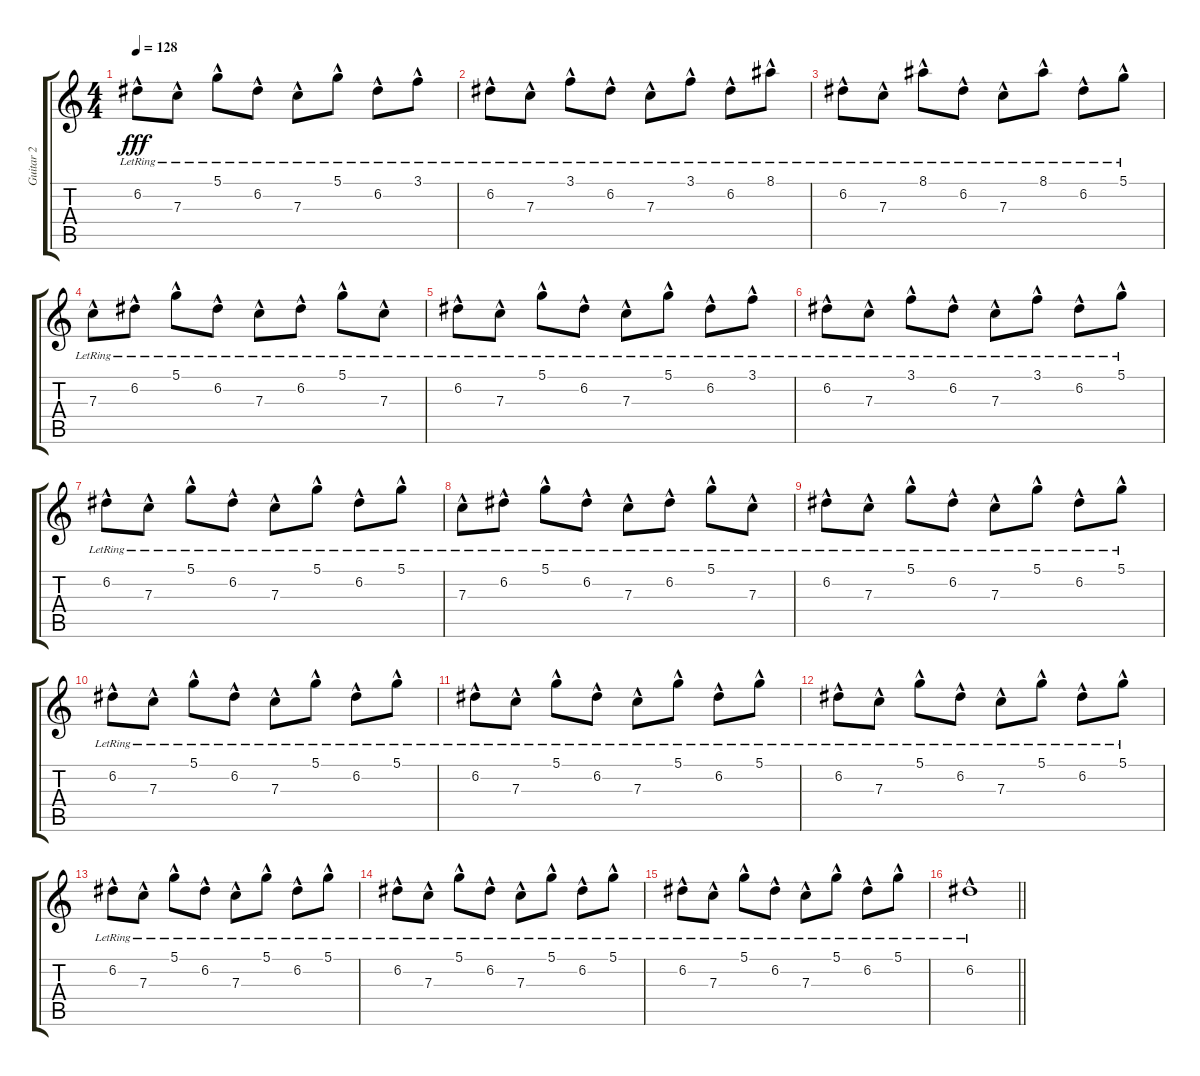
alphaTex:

\track ("Guitar 2" "Guitar 2") {instrument electricguitarjazz}
\staff {score tabs}
\tuning (D4 A3 F3 C3 G2 C2) {hide}
\ts (4 4)
\tempo 128
\clef g2
\ks c
6.2{hac lr}.8{dy fff} 7.3{hac lr}.8 5.1{hac lr}.8 6.2{hac lr}.8 7.3{hac lr}.8 5.1{hac lr}.8 6.2{hac lr}.8 3.1{hac lr}.8 |
6.2{hac lr}.8 7.3{hac lr}.8 3.1{hac lr}.8 6.2{hac lr}.8 7.3{hac lr}.8 3.1{hac lr}.8 6.2{hac lr}.8 8.1{hac lr}.8 |
6.2{hac lr}.8 7.3{hac lr}.8 8.1{hac lr}.8 6.2{hac lr}.8 7.3{hac lr}.8 8.1{hac lr}.8 6.2{hac lr}.8 5.1{hac lr}.8 |
7.3{hac lr}.8 6.2{hac lr}.8 5.1{hac lr}.8 6.2{hac lr}.8 7.3{hac lr}.8 6.2{hac lr}.8 5.1{hac lr}.8 7.3{hac lr}.8 |
6.2{hac lr}.8 7.3{hac lr}.8 5.1{hac lr}.8 6.2{hac lr}.8 7.3{hac lr}.8 5.1{hac lr}.8 6.2{hac lr}.8 3.1{hac lr}.8 |
6.2{hac lr}.8 7.3{hac lr}.8 3.1{hac lr}.8 6.2{hac lr}.8 7.3{hac lr}.8 3.1{hac lr}.8 6.2{hac lr}.8 5.1{hac lr}.8 |
6.2{hac lr}.8 7.3{hac lr}.8 5.1{hac lr}.8 6.2{hac lr}.8 7.3{hac lr}.8 5.1{hac lr}.8 6.2{hac lr}.8 5.1{hac lr}.8 |
7.3{hac lr}.8 6.2{hac lr}.8 5.1{hac lr}.8 6.2{hac lr}.8 7.3{hac lr}.8 6.2{hac lr}.8 5.1{hac lr}.8 7.3{hac lr}.8 |
6.2{hac lr}.8 7.3{hac lr}.8 5.1{hac lr}.8 6.2{hac lr}.8 7.3{hac lr}.8 5.1{hac lr}.8 6.2{hac lr}.8 5.1{hac lr}.8 |
6.2{hac lr}.8 7.3{hac lr}.8 5.1{hac lr}.8 6.2{hac lr}.8 7.3{hac lr}.8 5.1{hac lr}.8 6.2{hac lr}.8 5.1{hac lr}.8 |
6.2{hac lr}.8 7.3{hac lr}.8 5.1{hac lr}.8 6.2{hac lr}.8 7.3{hac lr}.8 5.1{hac lr}.8 6.2{hac lr}.8 5.1{hac lr}.8 |
6.2{hac lr}.8 7.3{hac lr}.8 5.1{hac lr}.8 6.2{hac lr}.8 7.3{hac lr}.8 5.1{hac lr}.8 6.2{hac lr}.8 5.1{hac lr}.8 |
6.2{hac lr}.8 7.3{hac lr}.8 5.1{hac lr}.8 6.2{hac lr}.8 7.3{hac lr}.8 5.1{hac lr}.8 6.2{hac lr}.8 5.1{hac lr}.8 |
6.2{hac lr}.8 7.3{hac lr}.8 5.1{hac lr}.8 6.2{hac lr}.8 7.3{hac lr}.8 5.1{hac lr}.8 6.2{hac lr}.8 5.1{hac lr}.8 |
6.2{hac lr}.8 7.3{hac lr}.8 5.1{hac lr}.8 6.2{hac lr}.8 7.3{hac lr}.8 5.1{hac lr}.8 6.2{hac lr}.8 5.1{hac lr}.8 |
\barLineRight lightlight
6.2{hac lr}.1
